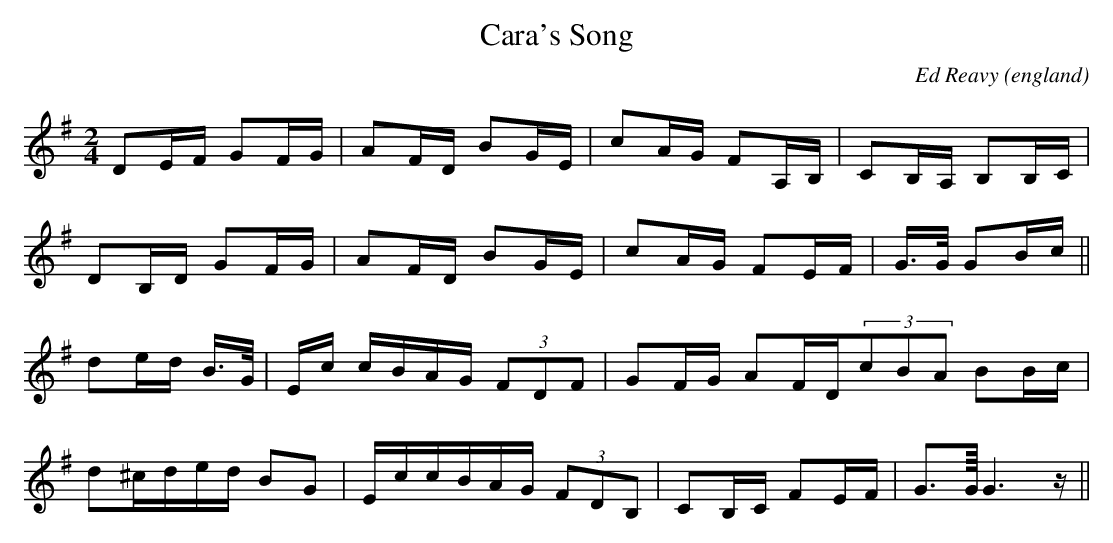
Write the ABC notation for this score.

X:1
T:Cara's Song
O:england
C:Ed Reavy
M:2/4
L:1/16
K:G
D2EF G2FG|A2FD B2GE|c2AG F2A,B,|C2B,A, B,2B,C|
D2B,D G2FG| A2FD B2GE|c2AG F2EF|G>G G2Bc||
d2ed B>G|Ec cBAG (3F2D2F2|G2FG A2FD(3c2B2A2 B2Bc|
d2^cded B2G2|EccBAG (3F2D2B,2|C2B,C F2EF|G2>G/2 G6 z||
